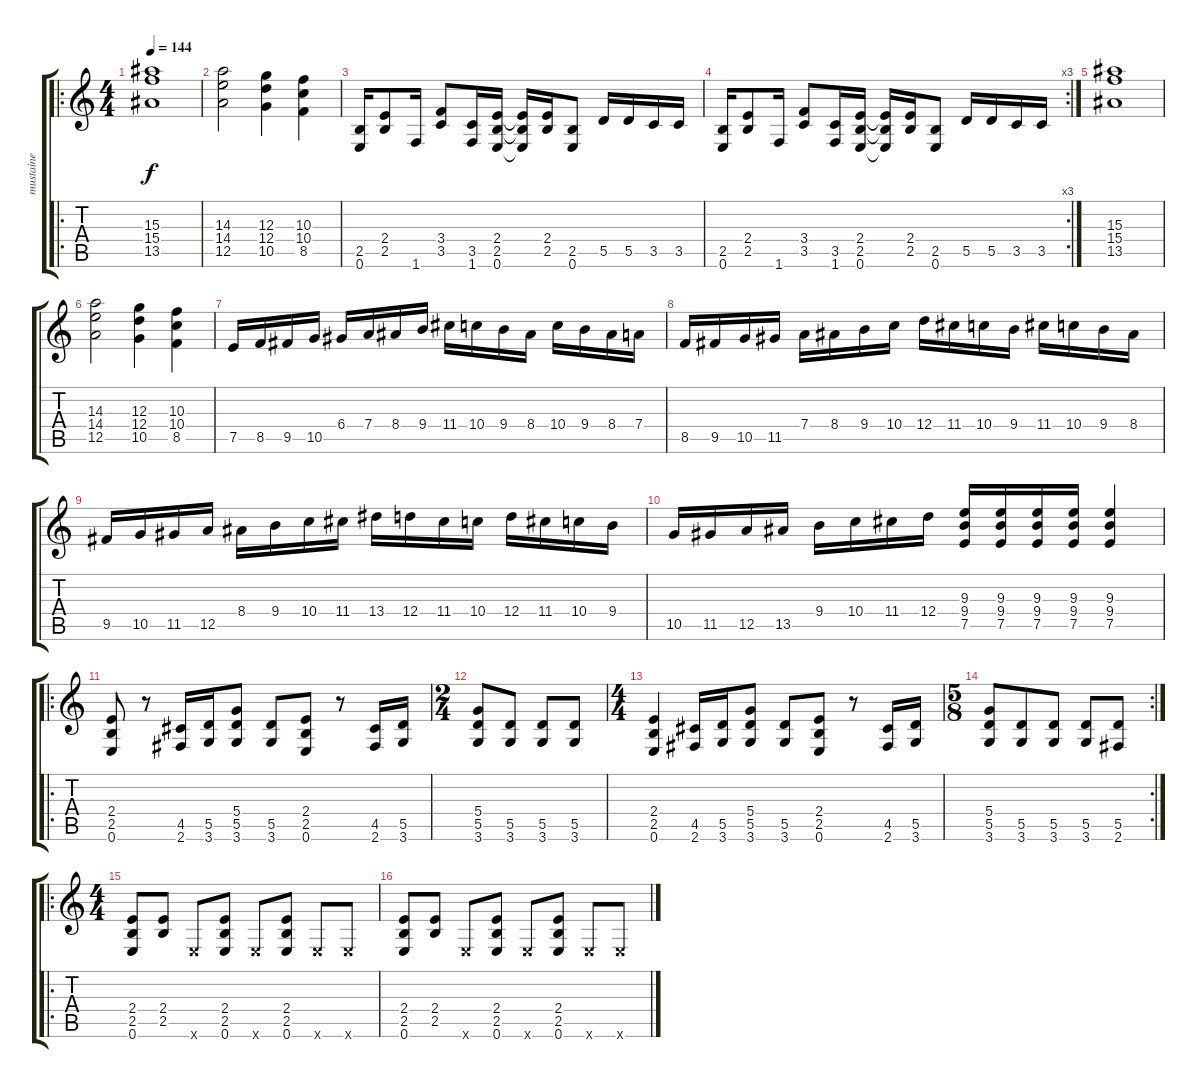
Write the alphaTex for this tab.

\track ("mustaine" "mustaine") {instrument distortionguitar}
\staff {score tabs}
\tuning (E4 B3 G3 D3 A2 E2) {hide}
\ro
\ts (4 4)
\tempo 144
\clef g2
\ks c
(15.3 15.4 13.5).1{dy f instrument distortionguitar} |
(14.3 14.4 12.5).2 (12.3 12.4 10.5).4 (10.3 10.4 8.5).4 |
(2.5 0.6).16 (2.4 2.5).8 1.6.16 (3.4 3.5).8 (3.5 1.6).16 (2.4 2.5 0.6).16 (2.4{t} 2.5{t} 0.6{t}).16 (2.4 2.5).16 (2.5 0.6).8 5.5.16 5.5.16 3.5.16 3.5.16 |
\rc 3
(2.5 0.6).16 (2.4 2.5).8 1.6.16 (3.4 3.5).8 (3.5 1.6).16 (2.4 2.5 0.6).16 (2.4{t} 2.5{t} 0.6{t}).16 (2.4 2.5).16 (2.5 0.6).8 5.5.16 5.5.16 3.5.16 3.5.16 |
(15.3 15.4 13.5).1 |
(14.3 14.4 12.5).2 (12.3 12.4 10.5).4 (10.3 10.4 8.5).4 |
7.5.16 8.5.16 9.5.16 10.5.16 6.4.16 7.4.16 8.4.16 9.4.16 11.4.16 10.4.16 9.4.16 8.4.16 10.4.16 9.4.16 8.4.16 7.4.16 |
8.5.16 9.5.16 10.5.16 11.5.16 7.4.16 8.4.16 9.4.16 10.4.16 12.4.16 11.4.16 10.4.16 9.4.16 11.4.16 10.4.16 9.4.16 8.4.16 |
9.5.16 10.5.16 11.5.16 12.5.16 8.4.16 9.4.16 10.4.16 11.4.16 13.4.16 12.4.16 11.4.16 10.4.16 12.4.16 11.4.16 10.4.16 9.4.16 |
10.5.16 11.5.16 12.5.16 13.5.16 9.4.16 10.4.16 11.4.16 12.4.16 (9.3 9.4 7.5).16 (9.3 9.4 7.5).16 (9.3 9.4 7.5).16 (9.3 9.4 7.5).16 (9.3 9.4 7.5).4 |
\ro
(2.4 2.5 0.6).8 r.8 (4.5 2.6).16 (5.5 3.6).16 (5.4 5.5 3.6).8 (5.5 3.6).8 (2.4 2.5 0.6).8 r.8 (4.5 2.6).16 (5.5 3.6).16 |
\ts (2 4)
(5.4 5.5 3.6).8 (5.5 3.6).8 (5.5 3.6).8 (5.5 3.6).8 |
\ts (4 4)
(2.4 2.5 0.6).4 (4.5 2.6).16 (5.5 3.6).16 (5.4 5.5 3.6).8 (5.5 3.6).8 (2.4 2.5 0.6).8 r.8 (4.5 2.6).16 (5.5 3.6).16 |
\rc 2
\ts (5 8)
(5.4 5.5 3.6).8 (5.5 3.6).8 (5.5 3.6).8 (5.5 3.6).8 (5.5 2.6).8 |
\ro
\ts (4 4)
(2.4 2.5 0.6).8 (2.4 2.5).8 0.6{x}.8 (2.4 2.5 0.6).8 0.6{x}.8 (2.4 2.5 0.6).8 0.6{x}.8 0.6{x}.8 |
(2.4 2.5 0.6).8 (2.4 2.5).8 0.6{x}.8 (2.4 2.5 0.6).8 0.6{x}.8 (2.4 2.5 0.6).8 0.6{x}.8 0.6{x}.8
